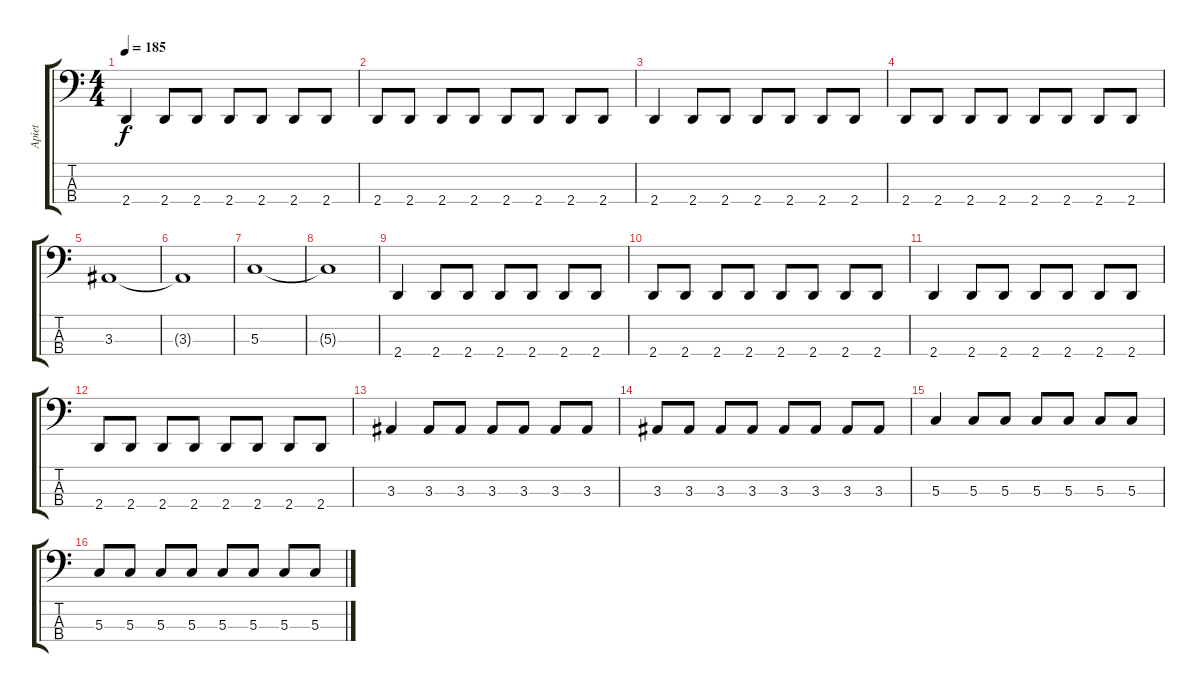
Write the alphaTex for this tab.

\track ("Apiet" "Apiet") {instrument electricbasspick}
\staff {score tabs}
\tuning (F2 C2 G1 C1) {hide}
\ts (4 4)
\tempo 185
\clef f4
\ks c
2.4.4{dy f} 2.4.8 2.4.8 2.4.8 2.4.8 2.4.8 2.4.8 |
2.4.8 2.4.8 2.4.8 2.4.8 2.4.8 2.4.8 2.4.8 2.4.8 |
2.4.4 2.4.8 2.4.8 2.4.8 2.4.8 2.4.8 2.4.8 |
2.4.8 2.4.8 2.4.8 2.4.8 2.4.8 2.4.8 2.4.8 2.4.8 |
3.3.1 |
3.3{t}.1 |
5.3.1 |
5.3{t}.1 |
2.4.4 2.4.8 2.4.8 2.4.8 2.4.8 2.4.8 2.4.8 |
2.4.8 2.4.8 2.4.8 2.4.8 2.4.8 2.4.8 2.4.8 2.4.8 |
2.4.4 2.4.8 2.4.8 2.4.8 2.4.8 2.4.8 2.4.8 |
2.4.8 2.4.8 2.4.8 2.4.8 2.4.8 2.4.8 2.4.8 2.4.8 |
3.3.4 3.3.8 3.3.8 3.3.8 3.3.8 3.3.8 3.3.8 |
3.3.8 3.3.8 3.3.8 3.3.8 3.3.8 3.3.8 3.3.8 3.3.8 |
5.3.4 5.3.8 5.3.8 5.3.8 5.3.8 5.3.8 5.3.8 |
5.3.8 5.3.8 5.3.8 5.3.8 5.3.8 5.3.8 5.3.8 5.3.8
